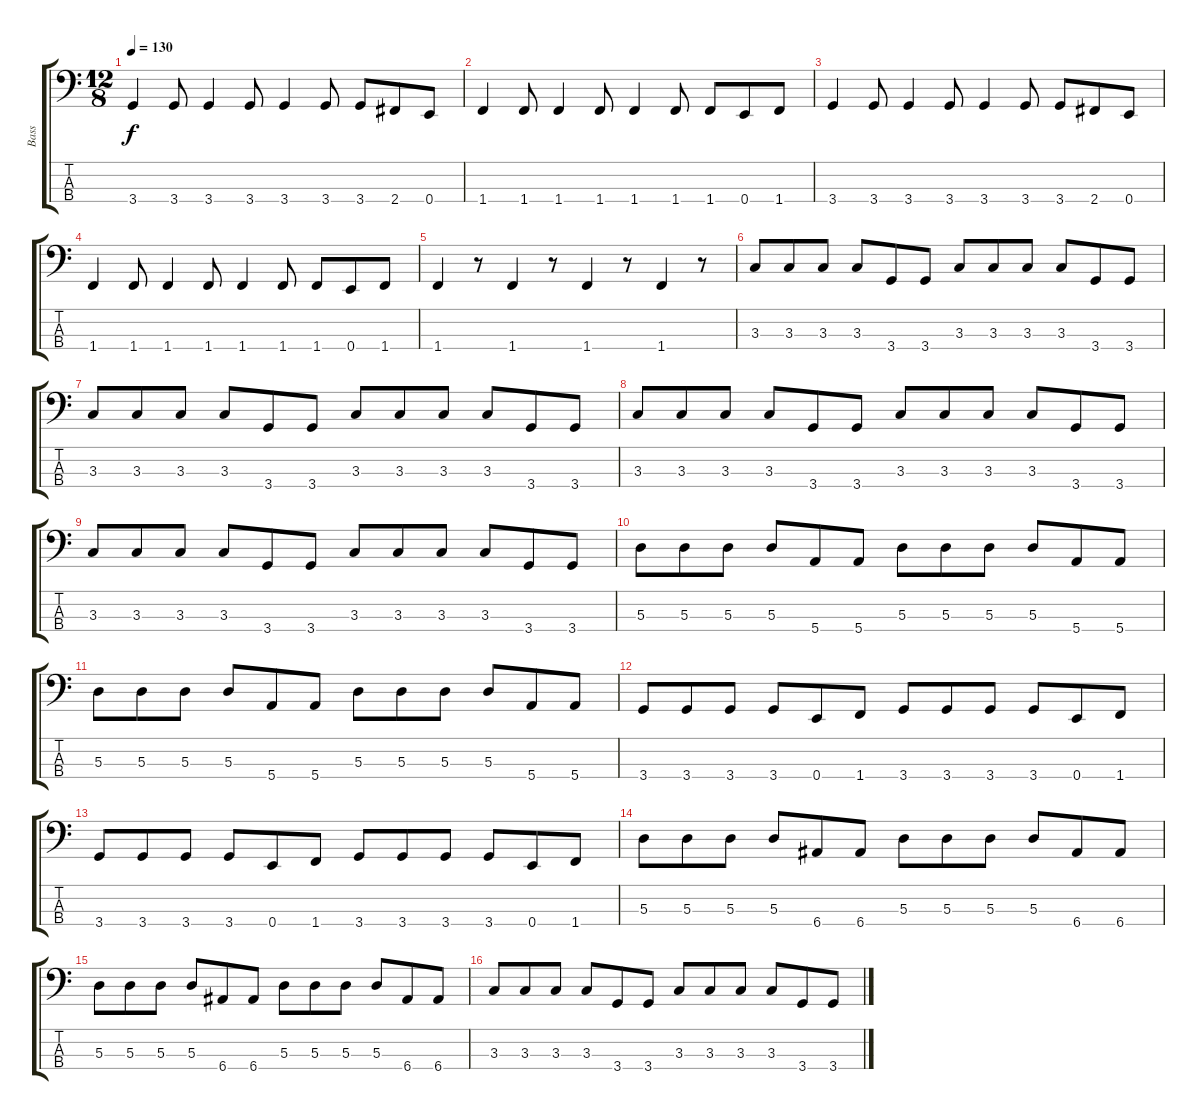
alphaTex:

\track ("Bass" "Bass") {instrument electricbassfinger}
\staff {score tabs}
\tuning (G2 D2 A1 E1) {hide}
\ts (12 8)
\tempo 130
\clef f4
\ks c
3.4.4{dy f} 3.4.8 3.4.4 3.4.8 3.4.4 3.4.8 3.4.8 2.4.8 0.4.8 |
1.4.4 1.4.8 1.4.4 1.4.8 1.4.4 1.4.8 1.4.8 0.4.8 1.4.8 |
3.4.4 3.4.8 3.4.4 3.4.8 3.4.4 3.4.8 3.4.8 2.4.8 0.4.8 |
1.4.4 1.4.8 1.4.4 1.4.8 1.4.4 1.4.8 1.4.8 0.4.8 1.4.8 |
1.4.4 r.8 1.4.4 r.8 1.4.4 r.8 1.4.4 r.8 |
3.3.8 3.3.8 3.3.8 3.3.8 3.4.8 3.4.8 3.3.8 3.3.8 3.3.8 3.3.8 3.4.8 3.4.8 |
3.3.8 3.3.8 3.3.8 3.3.8 3.4.8 3.4.8 3.3.8 3.3.8 3.3.8 3.3.8 3.4.8 3.4.8 |
3.3.8 3.3.8 3.3.8 3.3.8 3.4.8 3.4.8 3.3.8 3.3.8 3.3.8 3.3.8 3.4.8 3.4.8 |
3.3.8 3.3.8 3.3.8 3.3.8 3.4.8 3.4.8 3.3.8 3.3.8 3.3.8 3.3.8 3.4.8 3.4.8 |
5.3.8 5.3.8 5.3.8 5.3.8 5.4.8 5.4.8 5.3.8 5.3.8 5.3.8 5.3.8 5.4.8 5.4.8 |
5.3.8 5.3.8 5.3.8 5.3.8 5.4.8 5.4.8 5.3.8 5.3.8 5.3.8 5.3.8 5.4.8 5.4.8 |
3.4.8 3.4.8 3.4.8 3.4.8 0.4.8 1.4.8 3.4.8 3.4.8 3.4.8 3.4.8 0.4.8 1.4.8 |
3.4.8 3.4.8 3.4.8 3.4.8 0.4.8 1.4.8 3.4.8 3.4.8 3.4.8 3.4.8 0.4.8 1.4.8 |
5.3.8 5.3.8 5.3.8 5.3.8 6.4.8 6.4.8 5.3.8 5.3.8 5.3.8 5.3.8 6.4.8 6.4.8 |
5.3.8 5.3.8 5.3.8 5.3.8 6.4.8 6.4.8 5.3.8 5.3.8 5.3.8 5.3.8 6.4.8 6.4.8 |
3.3.8 3.3.8 3.3.8 3.3.8 3.4.8 3.4.8 3.3.8 3.3.8 3.3.8 3.3.8 3.4.8 3.4.8
